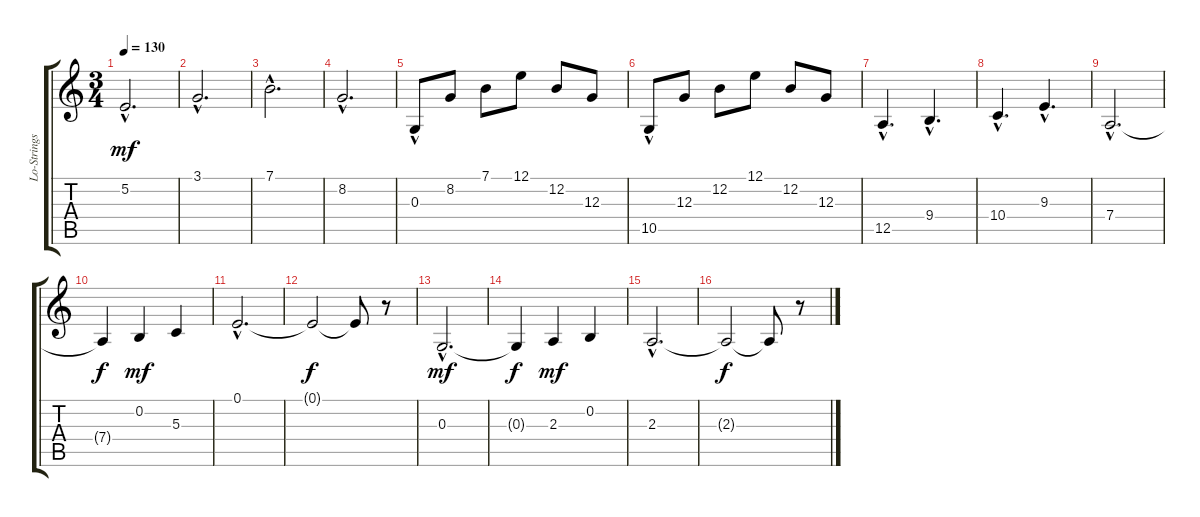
\track ("Lo-Strings" "Lo-Strings") {instrument stringensemble1}
\staff {score tabs}
\tuning (E4 B3 G3 D3 A2 E2) {hide}
\ts (3 4)
\tempo 130
\clef g2
\ks c
5.2{hac}.2{d dy mf} |
3.1{hac}.2{d} |
7.1{hac}.2{d} |
8.2{hac}.2{d} |
0.3{hac}.8 8.2.8 7.1.8 12.1.8 12.2.8 12.3.8 |
10.5{hac}.8 12.3.8 12.2.8 12.1.8 12.2.8 12.3.8 |
12.5{hac}.4{d} 9.4{hac}.4{d} |
10.4{hac}.4{d} 9.3{hac}.4{d} |
7.4{hac}.2{d} |
7.4{t}.4{dy f} 0.2.4{dy mf} 5.3.4 |
0.1{hac}.2{d} |
0.1{t}.2{dy f} 0.1{t}.8 r.8 |
0.3{hac}.2{d dy mf} |
0.3{t}.4{dy f} 2.3.4{dy mf} 0.2.4 |
2.3{hac}.2{d} |
2.3{t}.2{dy f} 2.3{t}.8 r.8
